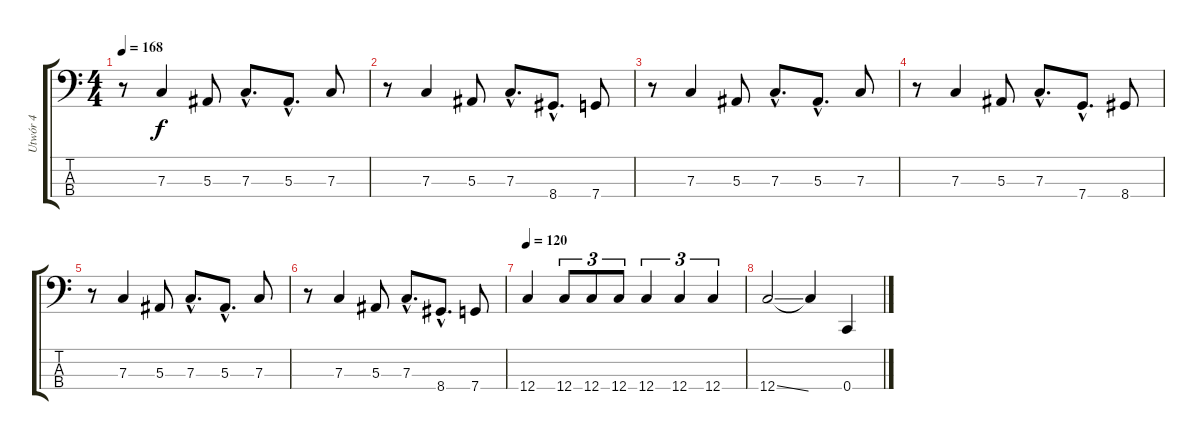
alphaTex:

\track ("Utwór 4" "Utwór 4") {instrument electricbassfinger}
\staff {score tabs}
\tuning (Eb2 Bb1 F1 C1) {hide}
\ts (4 4)
\tempo 168
\clef f4
\ks c
r.8{dy f} 7.3.4 5.3.8 7.3{hac}.8{d} 5.3{hac}.8{d} 7.3.8 |
r.8 7.3.4 5.3.8 7.3{hac}.8{d} 8.4{hac}.8{d} 7.4.8 |
r.8 7.3.4 5.3.8 7.3{hac}.8{d} 5.3{hac}.8{d} 7.3.8 |
r.8 7.3.4 5.3.8 7.3{hac}.8{d} 7.4{hac}.8{d} 8.4.8 |
r.8 7.3.4 5.3.8 7.3{hac}.8{d} 5.3{hac}.8{d} 7.3.8 |
r.8 7.3.4 5.3.8 7.3{hac}.8{d} 8.4{hac}.8{d} 7.4.8 |
\tempo 120
12.4.4 12.4.8{tu (3 2)} 12.4.8{tu (3 2)} 12.4.8{tu (3 2)} 12.4.4{tu (3 2)} 12.4.4{tu (3 2)} 12.4.4{tu (3 2)} |
12.4{ss}.2 12.4{t}.4 0.4.4
